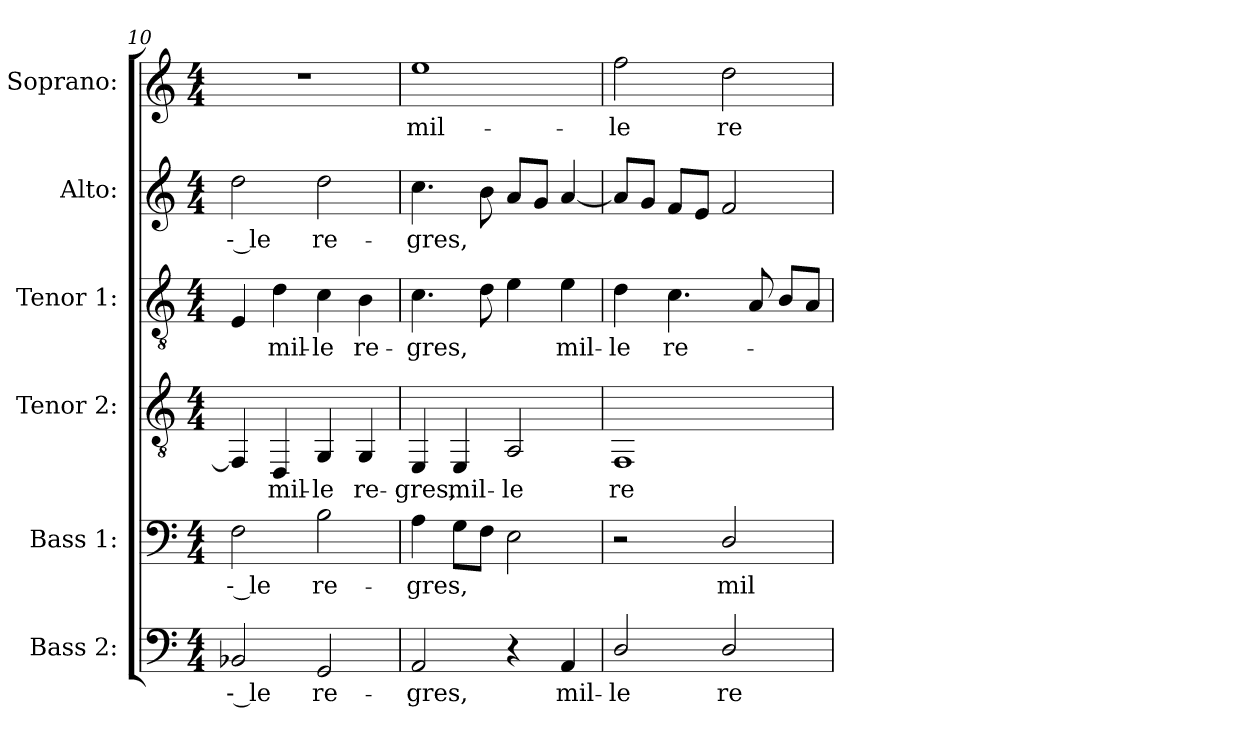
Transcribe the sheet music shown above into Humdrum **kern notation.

**kern	**text	**kern	**text	**kern	**text	**kern	**text	**kern	**text	**kern	**text
*part6	*part6	*part5	*part5	*part4	*part4	*part3	*part3	*part2	*part2	*part1	*part1
*staff6	*staff6	*staff5	*staff5	*staff4	*staff4	*staff3	*staff3	*staff2	*staff2	*staff1	*staff1
*I"Bass 2:	*	*I"Bass 1:	*	*I"Tenor 2:	*	*I"Tenor 1:	*	*I"Alto:	*	*I"Soprano:	*
*I'B.	*	*I'B.	*	*I'Tenor	*	*	*	*I'Alto 1	*	*I'S.	*
!!LO:PB:g=z
*clefF4	*	*clefF4	*	*clefGv2	*	*clefGv2	*	*clefG2	*	*clefG2	*
*	*	*	*	*	*	*ITrd7c12	*	*	*	*	*
*k[]	*	*k[]	*	*k[]	*	*k[]	*	*k[]	*	*k[]	*
*a:	*	*a:	*	*a:	*	*a:	*	*a:	*	*a:	*
*M4/4	*	*M4/4	*	*M4/4	*	*M4/4	*	*M4/4	*	*M4/4	*
=10	=10	=10	=10	=10	=10	=10	=10	=10	=10	=10	=10
!	!LO:LY:b:color=#000000	!	!	!	!	!	!	!	!	!	!
!	!	!	!LO:LY:b:color=#000000	!	!	!	!	!	!	!	!
!	!	!	!	!	!	!	!	!	!LO:LY:b:color=#000000	!	!
2BB-Xi/	-- le	2Fi\	-- le	4FFi/]	.	4EEi/	.	2ddi\	-- le	1r	.
!	!	!	!	!	!LO:LY:b:color=#000000	!	!	!	!	!	!
!	!	!	!	!	!	!	!LO:LY:b:color=#000000	!	!	!	!
.	.	.	.	4DDi/	mil-	4Di\	mil-	.	.	.	.
!	!LO:LY:b:color=#000000	!	!	!	!	!	!	!	!	!	!
!	!	!	!LO:LY:b:color=#000000	!	!	!	!	!	!	!	!
!	!	!	!	!	!LO:LY:b:color=#000000	!	!	!	!	!	!
!	!	!	!	!	!	!	!LO:LY:b:color=#000000	!	!	!	!
!	!	!	!	!	!	!	!	!	!LO:LY:b:color=#000000	!	!
2GGi/	re-	2Bi\	re-	4GGi/	-le	4Ci\	-le	2ddi\	re-	.	.
!	!	!	!	!	!LO:LY:b:color=#000000	!	!	!	!	!	!
!	!	!	!	!	!	!	!LO:LY:b:color=#000000	!	!	!	!
.	.	.	.	4GGi/	re-	4BBi\	re-	.	.	.	.
=11	=11	=11	=11	=11	=11	=11	=11	=11	=11	=11	=11
!	!LO:LY:b:color=#000000	!	!	!	!	!	!	!	!	!	!
!	!	!	!LO:LY:b:color=#000000	!	!	!	!	!	!	!	!
!	!	!	!	!	!LO:LY:b:color=#000000	!	!	!	!	!	!
!	!	!	!	!	!	!	!LO:LY:b:color=#000000	!	!	!	!
!	!	!	!	!	!	!	!	!	!LO:LY:b:color=#000000	!	!
!	!	!	!	!	!	!	!	!	!	!	!LO:LY:b:color=#000000
2AAi/	-gres,	4Ai\	-gres,	4EEi/	-gres,	4.Ci\	-gres,	4.cci\	-gres,	1eei	mil-
!	!	!	!	!	!LO:LY:b:color=#000000	!	!	!	!	!	!
.	.	8Gi\L	.	4EEi/	mil-	.	.	.	.	.	.
.	.	8Fi\J	.	.	.	8Di\	.	8bi\	.	.	.
!	!	!	!	!	!LO:LY:b:color=#000000	!	!	!	!	!	!
4r	.	2Ei\	.	2AAi/	-le	4Ei\	.	8ai/L	.	.	.
.	.	.	.	.	.	.	.	8gi/J	.	.	.
!	!LO:LY:b:color=#000000	!	!	!	!	!	!	!	!	!	!
!	!	!	!	!	!	!	!LO:LY:b:color=#000000	!	!	!	!
4AAi/	mil-	.	.	.	.	4Ei\	mil-	[4ai/	.	.	.
=12	=12	=12	=12	=12	=12	=12	=12	=12	=12	=12	=12
!	!LO:LY:b:color=#000000	!	!	!	!	!	!	!	!	!	!
!	!	!	!	!	!LO:LY:b:color=#000000	!	!	!	!	!	!
!	!	!	!	!	!	!	!LO:LY:b:color=#000000	!	!	!	!
!	!	!	!	!	!	!	!	!	!	!	!LO:LY:b:color=#000000
2Di/	-le	2r	.	1FFi	re-	4Di\	-le	8ai/L]	.	2ffi\	-le
.	.	.	.	.	.	.	.	8gi/J	.	.	.
!	!	!	!	!	!	!	!LO:LY:b:color=#000000	!	!	!	!
.	.	.	.	.	.	4.Ci\	re-	8fi/L	.	.	.
.	.	.	.	.	.	.	.	8ei/J	.	.	.
!	!LO:LY:b:color=#000000	!	!	!	!	!	!	!	!	!	!
!	!	!	!LO:LY:b:color=#000000	!	!	!	!	!	!	!	!
!	!	!	!	!	!	!	!	!	!	!	!LO:LY:b:color=#000000
2Di/	re-	2Di/	mil-	.	.	.	.	2fi/	.	2ddi\	re-
.	.	.	.	.	.	8AAi/	.	.	.	.	.
.	.	.	.	.	.	8BBi/L	.	.	.	.	.
.	.	.	.	.	.	8AAi/J	.	.	.	.	.
=	=	=	=	=	=	=	=	=	=	=	=
*-	*-	*-	*-	*-	*-	*-	*-	*-	*-	*-	*-
